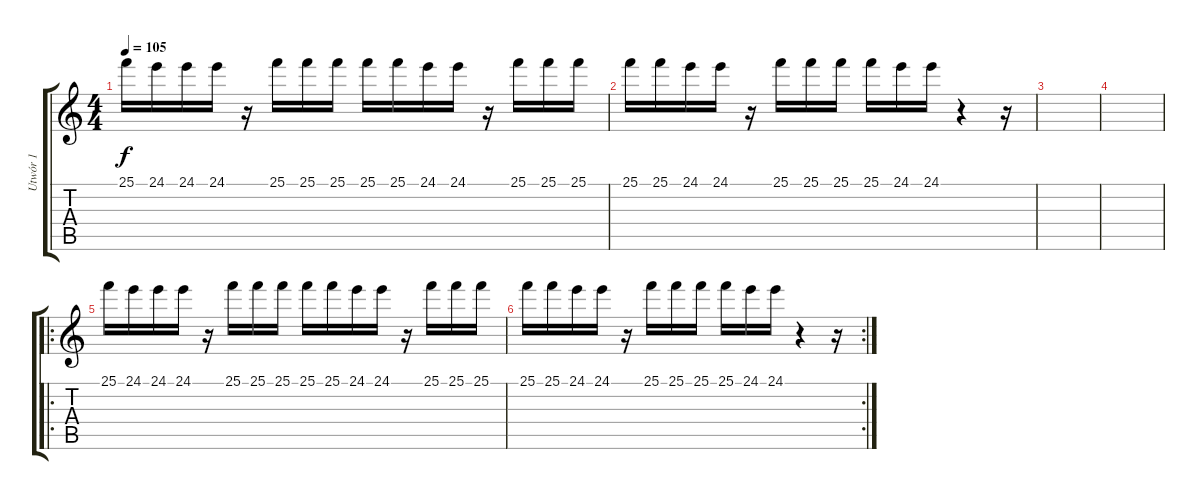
\track ("Utwór 1" "Utwór 1") {instrument tinklebell}
\staff {score tabs}
\tuning (E4 B3 G3 D3 A2 E2) {hide}
\ts (4 4)
\tempo 105
\clef g2
\ks c
25.1.16{dy f} 24.1.16 24.1.16 24.1.16 r.16 25.1.16 25.1.16 25.1.16 25.1.16 25.1.16 24.1.16 24.1.16 r.16 25.1.16 25.1.16 25.1.16 |
25.1.16 25.1.16 24.1.16 24.1.16 r.16 25.1.16 25.1.16 25.1.16 25.1.16 24.1.16 24.1.16 r.4 r.16 |
|
|
\ro
25.1.16 24.1.16 24.1.16 24.1.16 r.16 25.1.16 25.1.16 25.1.16 25.1.16 25.1.16 24.1.16 24.1.16 r.16 25.1.16 25.1.16 25.1.16 |
\rc 2
25.1.16 25.1.16 24.1.16 24.1.16 r.16 25.1.16 25.1.16 25.1.16 25.1.16 24.1.16 24.1.16 r.4 r.16
